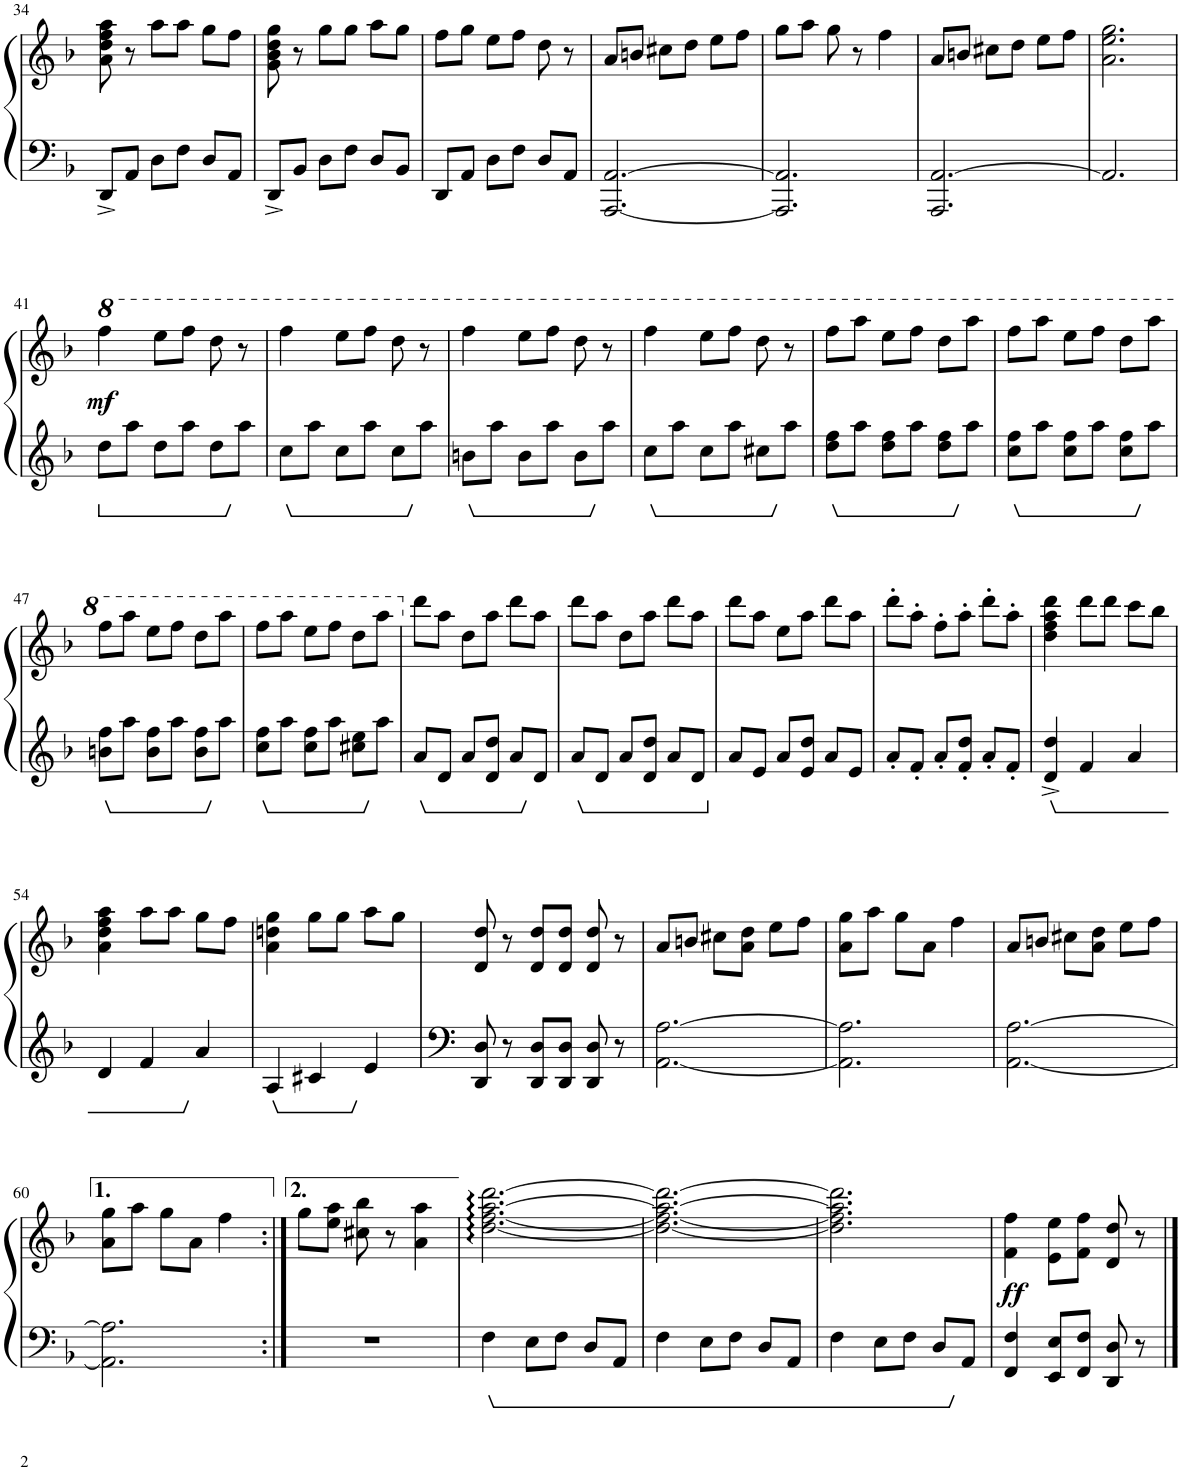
**kern	**kern	**dynam
*part1	*part1	*part1
*staff2	*staff1	*staff1/2
*I"Piano	*	*
*I'Pno.	*	*
!!LO:PB:g=z
*clefF4	*clefG2	*
*k[b-]	*k[b-]	*
*M3/4	*M3/4	*
=34	=34	=34
8DD^/L	8a\ 8dd\ 8ff\ 8aa\	.
8AA/J	8r	.
8D\L	8aa\L	.
8F\J	8aa\J	.
8D/L	8gg\L	.
8AA/J	8ff\J	.
=35	=35	=35
8DD^/L	8g\ 8b-\ 8dd\ 8gg\	.
8BB-/J	8r	.
8D\L	8gg\L	.
8F\J	8gg\J	.
8D/L	8aa\L	.
8BB-/J	8gg\J	.
=36	=36	=36
8DD/L	8ff\L	.
8AA/J	8gg\J	.
8D\L	8ee\L	.
8F\J	8ff\J	.
8D/L	8dd\	.
8AA/J	8r	.
=37	=37	=37
[2.AAA/ [2.AA/	8a/L	.
.	8bn/J	.
.	8cc#X\L	.
.	8dd\J	.
.	8ee\L	.
.	8ff\J	.
=38	=38	=38
2.AAA/] 2.AA/]	8gg\L	.
.	8aa\J	.
.	8gg\	.
.	8r	.
.	4ff\	.
=39	=39	=39
2.AAA/ [2.AA/	8a/L	.
.	8bn/J	.
.	8cc#X\L	.
.	8dd\J	.
.	8ee\L	.
.	8ff\J	.
=40	=40	=40
2.AA/]	2.a\ 2.ee\ 2.gg\	.
!!LO:LB:g=z
=41	=41	=41
*	*8va	*
!	!	!LO:DY:b
8dd\L	4fff\	mf
8aa\J	.	.
8dd\L	8eee\L	.
8aa\J	8fff\J	.
8dd\L	8ddd\	.
8aa\J	8r	.
=42	=42	=42
8cc\L	4fff\	.
8aa\J	.	.
8cc\L	8eee\L	.
8aa\J	8fff\J	.
8cc\L	8ddd\	.
8aa\J	8r	.
=43	=43	=43
8bn\L	4fff\	.
8aa\J	.	.
8b\L	8eee\L	.
8aa\J	8fff\J	.
8b\L	8ddd\	.
8aa\J	8r	.
=44	=44	=44
8cc\L	4fff\	.
8aa\J	.	.
8cc\L	8eee\L	.
8aa\J	8fff\J	.
8cc#X\L	8ddd\	.
8aa\J	8r	.
=45	=45	=45
8dd\ 8ff\L	8fff\L	.
8aa\J	8aaa\J	.
8dd\ 8ff\L	8eee\L	.
8aa\J	8fff\J	.
8dd\ 8ff\L	8ddd\L	.
8aa\J	8aaa\J	.
=46	=46	=46
8cc\ 8ff\L	8fff\L	.
8aa\J	8aaa\J	.
8cc\ 8ff\L	8eee\L	.
8aa\J	8fff\J	.
8cc\ 8ff\L	8ddd\L	.
8aa\J	8aaa\J	.
!!LO:LB:g=z
=47	=47	=47
8bn\ 8ff\L	8fff\L	.
8aa\J	8aaa\J	.
8b\ 8ff\L	8eee\L	.
8aa\J	8fff\J	.
8b\ 8ff\L	8ddd\L	.
8aa\J	8aaa\J	.
=48	=48	=48
8cc\ 8ff\L	8fff\L	.
8aa\J	8aaa\J	.
8cc\ 8ff\L	8eee\L	.
8aa\J	8fff\J	.
8cc#X\ 8ee\L	8ddd\L	.
8aa\J	8aaa\J	.
=49	=49	=49
*	*X8va	*
8a/L	8ddd\L	.
8d/J	8aa\J	.
8a/L	8dd\L	.
8d/ 8dd/J	8aa\J	.
8a/L	8ddd\L	.
8d/J	8aa\J	.
=50	=50	=50
8a/L	8ddd\L	.
8d/J	8aa\J	.
8a/L	8dd\L	.
8d/ 8dd/J	8aa\J	.
8a/L	8ddd\L	.
8d/J	8aa\J	.
=51	=51	=51
8a/L	8ddd\L	.
8e/J	8aa\J	.
8a/L	8ee\L	.
8e/ 8dd/J	8aa\J	.
8a/L	8ddd\L	.
8e/J	8aa\J	.
=52	=52	=52
8a'/L	8ddd'\L	.
8f'/J	8aa'\J	.
8a'/L	8ff'\L	.
8f/' 8dd/'J	8aa'\J	.
8a'/L	8ddd'\L	.
8f'/J	8aa'\J	.
=53	=53	=53
4d/^ 4dd/^	4dd\ 4ff\ 4aa\ 4ddd\	.
4f/	8ddd\L	.
.	8ddd\J	.
4a/	8ccc\L	.
.	8bb-\J	.
!!LO:LB:g=z
=54	=54	=54
4d/	4a\ 4dd\ 4ff\ 4aa\	.
4f/	8aa\L	.
.	8aa\J	.
4a/	8gg\L	.
.	8ff\J	.
=55	=55	=55
4A/	4a\ 4ddn\ 4gg\	.
4c#X/	8gg\L	.
.	8gg\J	.
4e/	8aa\L	.
.	8gg\J	.
=56	=56	=56
8DD/ 8D/	8d/ 8dd/	.
8r	8r	.
8DD/ 8D/L	8d/ 8dd/L	.
8DD/ 8D/J	8d/ 8dd/J	.
8DD/ 8D/	8d/ 8dd/	.
8r	8r	.
=57	=57	=57
[2.AA\ [2.A\	8a/L	.
.	8bn/J	.
.	8cc#X\L	.
.	8a\ 8dd\J	.
.	8ee\L	.
.	8ff\J	.
=58	=58	=58
2.AA\] 2.A\]	8a\ 8gg\L	.
.	8aa\J	.
.	8gg\L	.
.	8a\J	.
.	4ff\	.
=59	=59	=59
[2.AA\ [2.A\	8a/L	.
.	8bn/J	.
.	8cc#X\L	.
.	8a\ 8dd\J	.
.	8ee\L	.
.	8ff\J	.
!!LO:LB:g=z
=60	=60	=60
2.AA\] 2.A\]	8a\ 8gg\L	.
.	8aa\J	.
.	8gg\L	.
.	8a\J	.
.	4ff\	.
=61:|!	=61:|!	=61:|!
2.r	8gg\L	.
.	8ee\ 8aa\J	.
.	8cc#X\ 8bb-\	.
.	8r	.
.	4a\ 4aa\	.
=62	=62	=62
4F\	[2.dd\: [2.ff\: [2.aa\: [2.ddd\:	.
8E\L	.	.
8F\J	.	.
8D/L	.	.
8AA/J	.	.
=63	=63	=63
4F\	2.dd\_ 2.ff\_ 2.aa\_ 2.ddd\_	.
8E\L	.	.
8F\J	.	.
8D/L	.	.
8AA/J	.	.
=64	=64	=64
4F\	2.dd\] 2.ff\] 2.aa\] 2.ddd\]	.
8E\L	.	.
8F\J	.	.
8D/L	.	.
8AA/J	.	.
=65	=65	=65
!	!	!LO:DY:b
4FF/ 4F/	4f\ 4ff\	ff
8EE/ 8E/L	8e\ 8ee\L	.
8FF/ 8F/J	8f\ 8ff\J	.
8DD/ 8D/	8d/ 8dd/	.
8r	8r	.
==	==	==
*-	*-	*-
